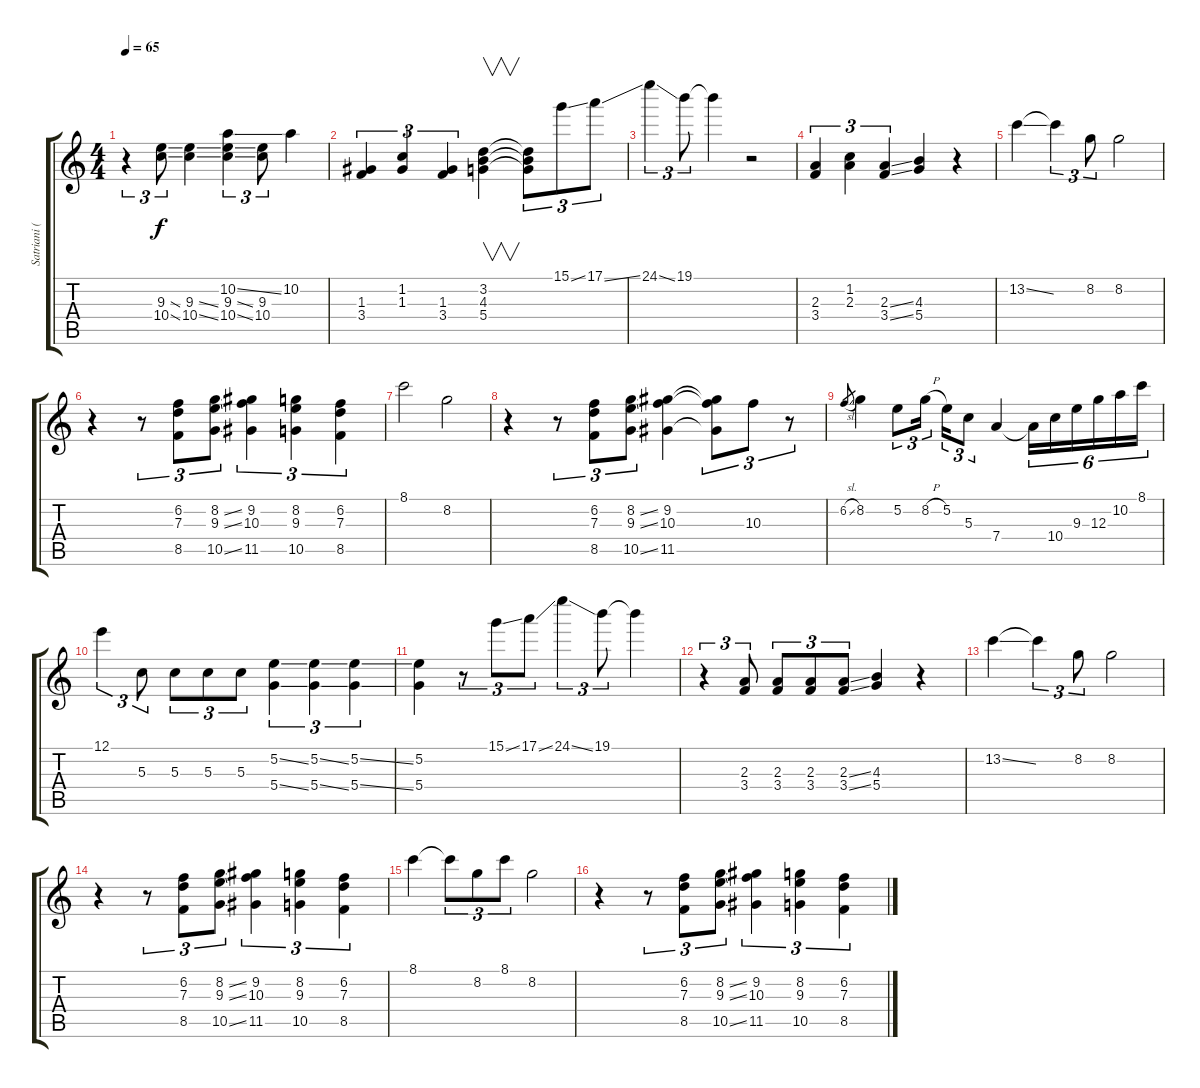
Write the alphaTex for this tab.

\track ("Satriani (with bottleneck)" "Satriani (") {instrument electricguitarclean}
\staff {score tabs}
\tuning (E4 B3 G3 D3 A2 E2) {hide}
\ts (4 4)
\tempo 65
\clef g2
\ks c
r.4{tu (3 2) dy f instrument electricguitarclean} (9.3{ss} 10.4{ss}).8{tu (3 2)} (9.3{ss} 10.4{ss}).4 (10.2{ss} 9.3{ss} 10.4{ss}).4{tu (3 2)} (9.3 10.4).8{tu (3 2)} 10.2.4 |
(1.3 3.4).4{tu (3 2)} (1.2 1.3).4{tu (3 2)} (1.3 3.4).4{tu (3 2)} (3.2 4.3 5.4).4{v} (3.2{t} 4.3{t} 5.4{t}).8{tu (3 2)} 15.1{ss}.8{tu (3 2)} 17.1{ss}.8{tu (3 2)} |
24.1{ss}.4{tu (3 2)} 19.1.8{tu (3 2)} 19.1{t}.4 r.2 |
(2.3 3.4).4{tu (3 2)} (1.2 2.3).4{tu (3 2)} (2.3{ss} 3.4{ss}).4{tu (3 2)} (4.3 5.4).4 r.4 |
13.2{ss}.4 13.2{t}.4{tu (3 2)} 8.2.8{tu (3 2)} 8.2.2 |
r.4 r.8{tu (3 2)} (6.2 7.3 8.5).8{tu (3 2)} (8.2{ss} 9.3{ss} 10.5{ss}).8{tu (3 2)} (9.2 10.3 11.5).4{tu (3 2)} (8.2 9.3 10.5).4{tu (3 2)} (6.2 7.3 8.5).4{tu (3 2)} |
8.1.2 8.2.2 |
r.4 r.8{tu (3 2)} (6.2 7.3 8.5).8{tu (3 2)} (8.2{ss} 9.3{ss} 10.5{ss}).8{tu (3 2)} (9.2 10.3 11.5).4 (9.2{t} 10.3{t} 11.5{t}).8{tu (3 2)} 10.3.8{tu (3 2)} r.8{tu (3 2)} |
6.2{sl}.8{gr} 8.2.4 5.2.8{tu (3 2)} 8.2{h}.16{tu (3 2)} 5.2.16{tu (3 2)} 5.3.8{tu (3 2)} 7.4.4 7.4{t}.16{tu (6 4)} 10.4.16{tu (6 4)} 9.3.16{tu (6 4)} 12.3.16{tu (6 4)} 10.2.16{tu (6 4)} 8.1.16{tu (6 4)} |
12.1.4{tu (3 2)} 5.3.8{tu (3 2)} 5.3.8{tu (3 2)} 5.3.8{tu (3 2)} 5.3.8{tu (3 2)} (5.2{ss} 5.4{ss}).4{tu (3 2)} (5.2{ss} 5.4{ss}).4{tu (3 2)} (5.2{ss} 5.4{ss}).4{tu (3 2)} |
(5.2 5.4).4 r.8{tu (3 2)} 15.1{ss}.8{tu (3 2)} 17.1{ss}.8{tu (3 2)} 24.1{ss}.4{tu (3 2)} 19.1.8{tu (3 2)} 19.1{t}.4 |
r.4{tu (3 2)} (2.3 3.4).8{tu (3 2)} (2.3 3.4).8{tu (3 2)} (2.3 3.4).8{tu (3 2)} (2.3{ss} 3.4{ss}).8{tu (3 2)} (4.3 5.4).4 r.4 |
13.2{ss}.4 13.2{t}.4{tu (3 2)} 8.2.8{tu (3 2)} 8.2.2 |
r.4 r.8{tu (3 2)} (6.2 7.3 8.5).8{tu (3 2)} (8.2{ss} 9.3{ss} 10.5{ss}).8{tu (3 2)} (9.2 10.3 11.5).4{tu (3 2)} (8.2 9.3 10.5).4{tu (3 2)} (6.2 7.3 8.5).4{tu (3 2)} |
8.1.4 8.1{t}.8{tu (3 2)} 8.2.8{tu (3 2)} 8.1.8{tu (3 2)} 8.2.2 |
r.4 r.8{tu (3 2)} (6.2 7.3 8.5).8{tu (3 2)} (8.2{ss} 9.3{ss} 10.5{ss}).8{tu (3 2)} (9.2 10.3 11.5).4{tu (3 2)} (8.2 9.3 10.5).4{tu (3 2)} (6.2 7.3 8.5).4{tu (3 2)}
